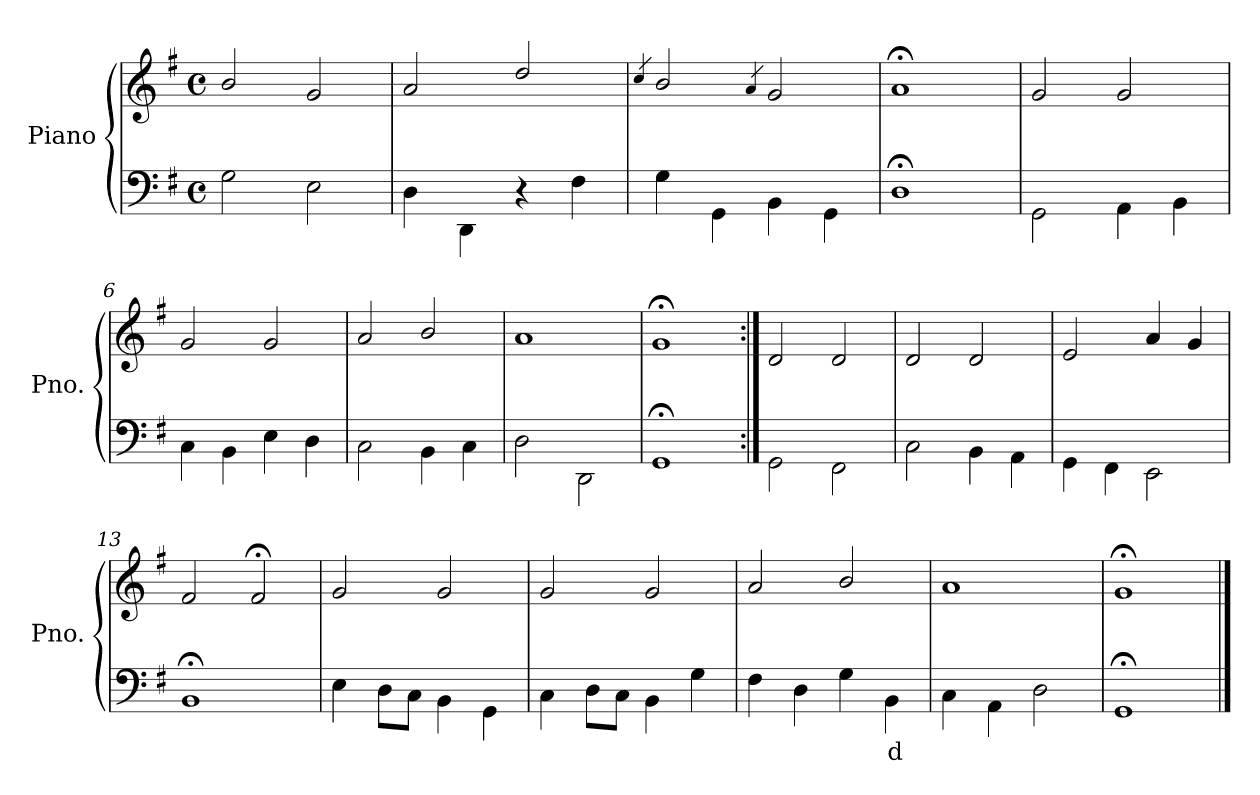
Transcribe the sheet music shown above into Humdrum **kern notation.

**kern	**text	**kern
*part1	*part1	*part1
*staff2	*staff2	*staff1
*I"Piano	*	*
*I'Pno.	*	*
*clefF4	*	*clefG2
*k[f#]	*	*k[f#]
*G:	*	*G:
*M4/4	*	*M4/4
*met(c)	*	*met(c)
=1	=1	=1
2G\	.	2b/
2E\	.	2g/
=2	=2	=2
4D\	.	2a/
4DD\	.	.
4r	.	2dd/
4F#\	.	.
=3	=3	=3
.	.	4qcc/
4G\	.	2b/
4GG\	.	.
.	.	4qa/
4BB\	.	2g/
4GG\	.	.
=4	=4	=4
1D;	.	1a;<
=5	=5	=5
2GG\	.	2g/
4AA\	.	2g/
4BB\	.	.
=6	=6	=6
4C\	.	2g/
4BB\	.	.
4E\	.	2g/
4D\	.	.
=7	=7	=7
2C\	.	2a/
4BB\	.	2b/
4C\	.	.
=8	=8	=8
2D\	.	1a
2DD\	.	.
=9	=9	=9
1GG;	.	1g;<
!!LO:LB:g=z
=10:|!	=10:|!	=10:|!
2GG\	.	2d/
2FF#\	.	2d/
=11	=11	=11
2C\	.	2d/
4BB\	.	2d/
4AA\	.	.
=12	=12	=12
4GG\	.	2e/
4FF#\	.	.
2EE\	.	4a/
.	.	4g/
=13	=13	=13
1BB;	.	2f#/
.	.	2f#;</
=14	=14	=14
4E\	.	2g/
8D\L	.	.
8C\J	.	.
4BB\	.	2g/
4GG\	.	.
=15	=15	=15
4C\	.	2g/
8D\L	.	.
8C\J	.	.
4BB\	.	2g/
4G\	.	.
=16	=16	=16
4F#\	.	2a/
4D\	.	.
4G\	.	2b/
!	!LO:LY:b	!
4BB\	d	.
=17	=17	=17
4C\	.	1a
4AA\	.	.
2D\	.	.
=18	=18	=18
1GG;	.	1g;<
==	==	==
*-	*-	*-
